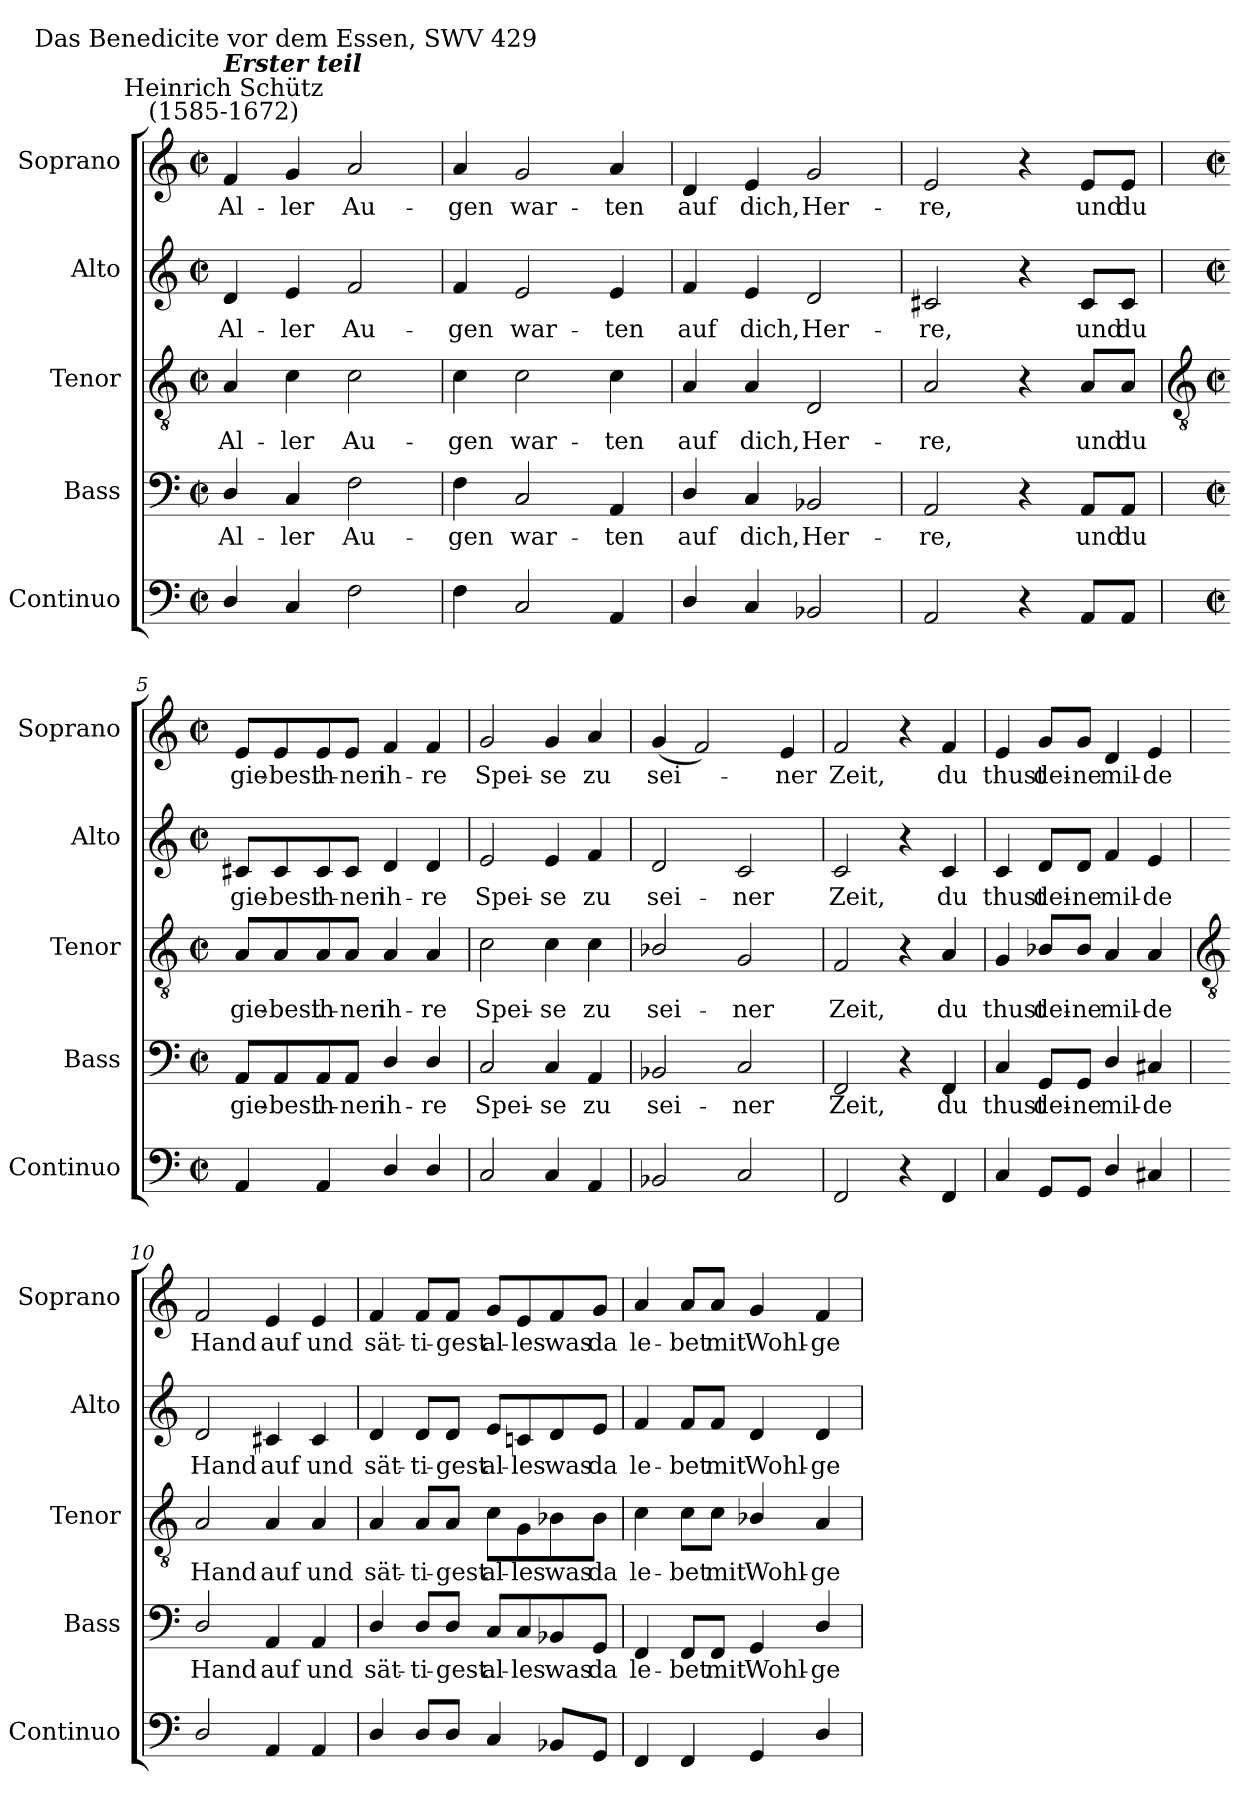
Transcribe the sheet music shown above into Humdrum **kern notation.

**kern	**kern	**text	**kern	**text	**kern	**text	**kern	**text
*part5	*part4	*part4	*part3	*part3	*part2	*part2	*part1	*part1
*staff5	*staff4	*staff4	*staff3	*staff3	*staff2	*staff2	*staff1	*staff1
*I"Continuo	*I"Bass	*	*I"Tenor	*	*I"Alto	*	*I"Soprano	*
*I'Continuo	*I'Bass	*	*I'Tenor	*	*I'Alto	*	*I'Soprano	*
*clefF4	*clefF4	*	*clefGv2	*	*clefG2	*	*clefG2	*
*k[]	*k[]	*	*k[]	*	*k[]	*	*k[]	*
*C:	*C:	*	*C:	*	*C:	*	*C:	*
*M2/2	*M2/2	*	*M2/2	*	*M2/2	*	*M2/2	*
*met(c|)	*met(c|)	*	*met(c|)	*	*met(c|)	*	*met(c|)	*
=1	=1	=1	=1	=1	=1	=1	=1	=1
!	!	!	!	!	!	!	!LO:TX:a:cj:t=Heinrich Schütz\n(1585-1672)	!
!	!	!	!	!	!	!	!LO:TX:a:Bi:t=Erster teil	!
!	!	!LO:LY:b	!	!LO:LY:b	!	!LO:LY:b	!	!LO:LY:b
4D/	4D/	Al-	4A	Al-	4d	Al-	4f	Al-
!	!	!	!	!	!	!	!LO:TX:a:cj:t=Das Benedicite vor dem Essen, SWV 429	!
!	!	!LO:LY:b	!	!LO:LY:b	!	!LO:LY:b	!	!LO:LY:b
4C	4C	-ler	4c	-ler	4e	-ler	4g	-ler
!	!	!LO:LY:b	!	!LO:LY:b	!	!LO:LY:b	!	!LO:LY:b
2F	2F	Au-	2c	Au-	2f	Au-	2a	Au-
=2	=2	=2	=2	=2	=2	=2	=2	=2
!	!	!LO:LY:b	!	!LO:LY:b	!	!LO:LY:b	!	!LO:LY:b
4F	4F	-gen	4c	-gen	4f	-gen	4a	-gen
!	!	!LO:LY:b	!	!LO:LY:b	!	!LO:LY:b	!	!LO:LY:b
2C	2C	war-	2c	war-	2e	war-	2g	war-
!	!	!LO:LY:b	!	!LO:LY:b	!	!LO:LY:b	!	!LO:LY:b
4AA	4AA	-ten	4c	-ten	4e	-ten	4a	-ten
=3	=3	=3	=3	=3	=3	=3	=3	=3
!	!	!LO:LY:b	!	!LO:LY:b	!	!LO:LY:b	!	!LO:LY:b
4D/	4D/	auf	4A	auf	4f	auf	4d	auf
!	!	!LO:LY:b	!	!LO:LY:b	!	!LO:LY:b	!	!LO:LY:b
4C	4C	dich,	4A	dich,	4e	dich,	4e	dich,
!	!	!LO:LY:b	!	!LO:LY:b	!	!LO:LY:b	!	!LO:LY:b
2BB-X	2BB-X	Her-	2D	Her-	2d	Her-	2g	Her-
=4	=4	=4	=4	=4	=4	=4	=4	=4
!	!	!LO:LY:b	!	!LO:LY:b	!	!LO:LY:b	!	!LO:LY:b
2AA	2AA	-re,	2A	-re,	2c#X	-re,	2e	-re,
4r	4r	.	4r	.	4r	.	4r	.
!	!	!LO:LY:b	!	!LO:LY:b	!	!LO:LY:b	!	!LO:LY:b
8AAL	8AA/L	und	8A/L	und	8c#/L	und	8e/L	und
!	!	!LO:LY:b	!	!LO:LY:b	!	!LO:LY:b	!	!LO:LY:b
8AAJ	8AA/J	du	8A/J	du	8c#/J	du	8e/J	du
!!LO:LB:g=z
=5	=5	=5	=5	=5	=5	=5	=5	=5
*	*	*	*clefGv2	*	*	*	*	*
*M2/2	*M2/2	*	*M2/2	*	*M2/2	*	*M2/2	*
*met(c|)	*met(c|)	*	*met(c|)	*	*met(c|)	*	*met(c|)	*
!	!	!LO:LY:b	!	!LO:LY:b	!	!LO:LY:b	!	!LO:LY:b
4AA	8AA/L	gie-	8A/L	gie-	8c#X/L	gie-	8e/L	gie-
!	!	!LO:LY:b	!	!LO:LY:b	!	!LO:LY:b	!	!LO:LY:b
.	8AA/	-best	8A/	-best	8c#/	-best	8e/	-best
!	!	!LO:LY:b	!	!LO:LY:b	!	!LO:LY:b	!	!LO:LY:b
4AA	8AA/	ih-	8A/	ih-	8c#/	ih-	8e/	ih-
!	!	!LO:LY:b	!	!LO:LY:b	!	!LO:LY:b	!	!LO:LY:b
.	8AA/J	-nen	8A/J	-nen	8c#/J	-nen	8e/J	-nen
!	!	!LO:LY:b	!	!LO:LY:b	!	!LO:LY:b	!	!LO:LY:b
4D/	4D/	ih-	4A	ih-	4d	ih-	4f	ih-
!	!	!LO:LY:b	!	!LO:LY:b	!	!LO:LY:b	!	!LO:LY:b
4D/	4D/	-re	4A	-re	4d	-re	4f	-re
=6	=6	=6	=6	=6	=6	=6	=6	=6
!	!	!LO:LY:b	!	!LO:LY:b	!	!LO:LY:b	!	!LO:LY:b
2C	2C	Spei-	2c	Spei-	2e	Spei-	2g	Spei-
!	!	!LO:LY:b	!	!LO:LY:b	!	!LO:LY:b	!	!LO:LY:b
4C	4C	-se	4c	-se	4e	-se	4g	-se
!	!	!LO:LY:b	!	!LO:LY:b	!	!LO:LY:b	!	!LO:LY:b
4AA	4AA	zu	4c	zu	4f	zu	4a	zu
=7	=7	=7	=7	=7	=7	=7	=7	=7
!	!	!LO:LY:b	!	!LO:LY:b	!	!LO:LY:b	!	!LO:LY:b
2BB-X	2BB-X	sei-	2B-X/	sei-	2d	sei-	(<4g	sei-
.	.	.	.	.	.	.	2f)	.
!	!	!LO:LY:b	!	!LO:LY:b	!	!LO:LY:b	!	!
2C	2C	-ner	2G	-ner	2c	-ner	.	.
!	!	!	!	!	!	!	!	!LO:LY:b
.	.	.	.	.	.	.	4e	ner
=8	=8	=8	=8	=8	=8	=8	=8	=8
!	!	!LO:LY:b	!	!LO:LY:b	!	!LO:LY:b	!	!LO:LY:b
2FF	2FF	Zeit,	2F	Zeit,	2c	Zeit,	2f	Zeit,
4r	4r	.	4r	.	4r	.	4r	.
!	!	!LO:LY:b	!	!LO:LY:b	!	!LO:LY:b	!	!LO:LY:b
4FF	4FF	du	4A	du	4c	du	4f	du
=9	=9	=9	=9	=9	=9	=9	=9	=9
!	!	!LO:LY:b	!	!LO:LY:b	!	!LO:LY:b	!	!LO:LY:b
4C	4C	thust	4G	thust	4c	thust	4e	thust
!	!	!LO:LY:b	!	!LO:LY:b	!	!LO:LY:b	!	!LO:LY:b
8GGL	8GG/L	dei-	8B-X/L	dei-	8d/L	dei-	8g/L	dei-
!	!	!LO:LY:b	!	!LO:LY:b	!	!LO:LY:b	!	!LO:LY:b
8GGJ	8GG/J	-ne	8B-/J	-ne	8d/J	-ne	8g/J	-ne
!	!	!LO:LY:b	!	!LO:LY:b	!	!LO:LY:b	!	!LO:LY:b
4D/	4D/	mil-	4A	mil-	4f	mil-	4d	mil-
!	!	!LO:LY:b	!	!LO:LY:b	!	!LO:LY:b	!	!LO:LY:b
4C#X	4C#X	-de	4A	-de	4e	-de	4e	-de
!!LO:LB:g=z
=10	=10	=10	=10	=10	=10	=10	=10	=10
*	*	*	*clefGv2	*	*	*	*	*
!	!	!LO:LY:b	!	!LO:LY:b	!	!LO:LY:b	!	!LO:LY:b
2D/	2D/	Hand	2A	Hand	2d	Hand	2f	Hand
!	!	!LO:LY:b	!	!LO:LY:b	!	!LO:LY:b	!	!LO:LY:b
4AA	4AA	auf	4A	auf	4c#X	auf	4e	auf
!	!	!LO:LY:b	!	!LO:LY:b	!	!LO:LY:b	!	!LO:LY:b
4AA	4AA	und	4A	und	4c#	und	4e	und
=11	=11	=11	=11	=11	=11	=11	=11	=11
!	!	!LO:LY:b	!	!LO:LY:b	!	!LO:LY:b	!	!LO:LY:b
4D/	4D/	sät-	4A	sät-	4d	sät-	4f	sät-
!	!	!LO:LY:b	!	!LO:LY:b	!	!LO:LY:b	!	!LO:LY:b
8D/L	8D/L	-ti-	8A/L	-ti-	8d/L	-ti-	8f/L	-ti-
!	!	!LO:LY:b	!	!LO:LY:b	!	!LO:LY:b	!	!LO:LY:b
8D/J	8D/J	-gest	8A/J	-gest	8d/J	-gest	8f/J	-gest
!	!	!LO:LY:b	!	!LO:LY:b	!	!LO:LY:b	!	!LO:LY:b
4C	8C/L	al-	8c\L	al-	8e/L	al-	8g/L	al-
!	!	!LO:LY:b	!	!LO:LY:b	!	!LO:LY:b	!	!LO:LY:b
.	8C/	-les	8G\	-les	8cn/	-les	8e/	-les
!	!	!LO:LY:b	!	!LO:LY:b	!	!LO:LY:b	!	!LO:LY:b
8BB-XL	8BB-X/	was	8B-X\	was	8d/	was	8f/	was
!	!	!LO:LY:b	!	!LO:LY:b	!	!LO:LY:b	!	!LO:LY:b
8GGJ	8GG/J	da	8B-\J	da	8e/J	da	8g/J	da
=12	=12	=12	=12	=12	=12	=12	=12	=12
!	!	!LO:LY:b	!	!LO:LY:b	!	!LO:LY:b	!	!LO:LY:b
4FF	4FF	le-	4c	le-	4f	le-	4a	le-
!	!	!LO:LY:b	!	!LO:LY:b	!	!LO:LY:b	!	!LO:LY:b
4FF	8FF/L	-bet	8c\L	-bet	8f/L	-bet	8a/L	-bet
!	!	!LO:LY:b	!	!LO:LY:b	!	!LO:LY:b	!	!LO:LY:b
.	8FF/J	mit	8c\J	mit	8f/J	mit	8a/J	mit
!	!	!LO:LY:b	!	!LO:LY:b	!	!LO:LY:b	!	!LO:LY:b
4GG	4GG	Wohl-	4B-X/	Wohl-	4d	Wohl-	4g	Wohl-
!	!	!LO:LY:b	!	!LO:LY:b	!	!LO:LY:b	!	!LO:LY:b
4D/	4D/	-ge-	4A	-ge-	4d	-ge-	4f	-ge-
=	=	=	=	=	=	=	=	=
*-	*-	*-	*-	*-	*-	*-	*-	*-
